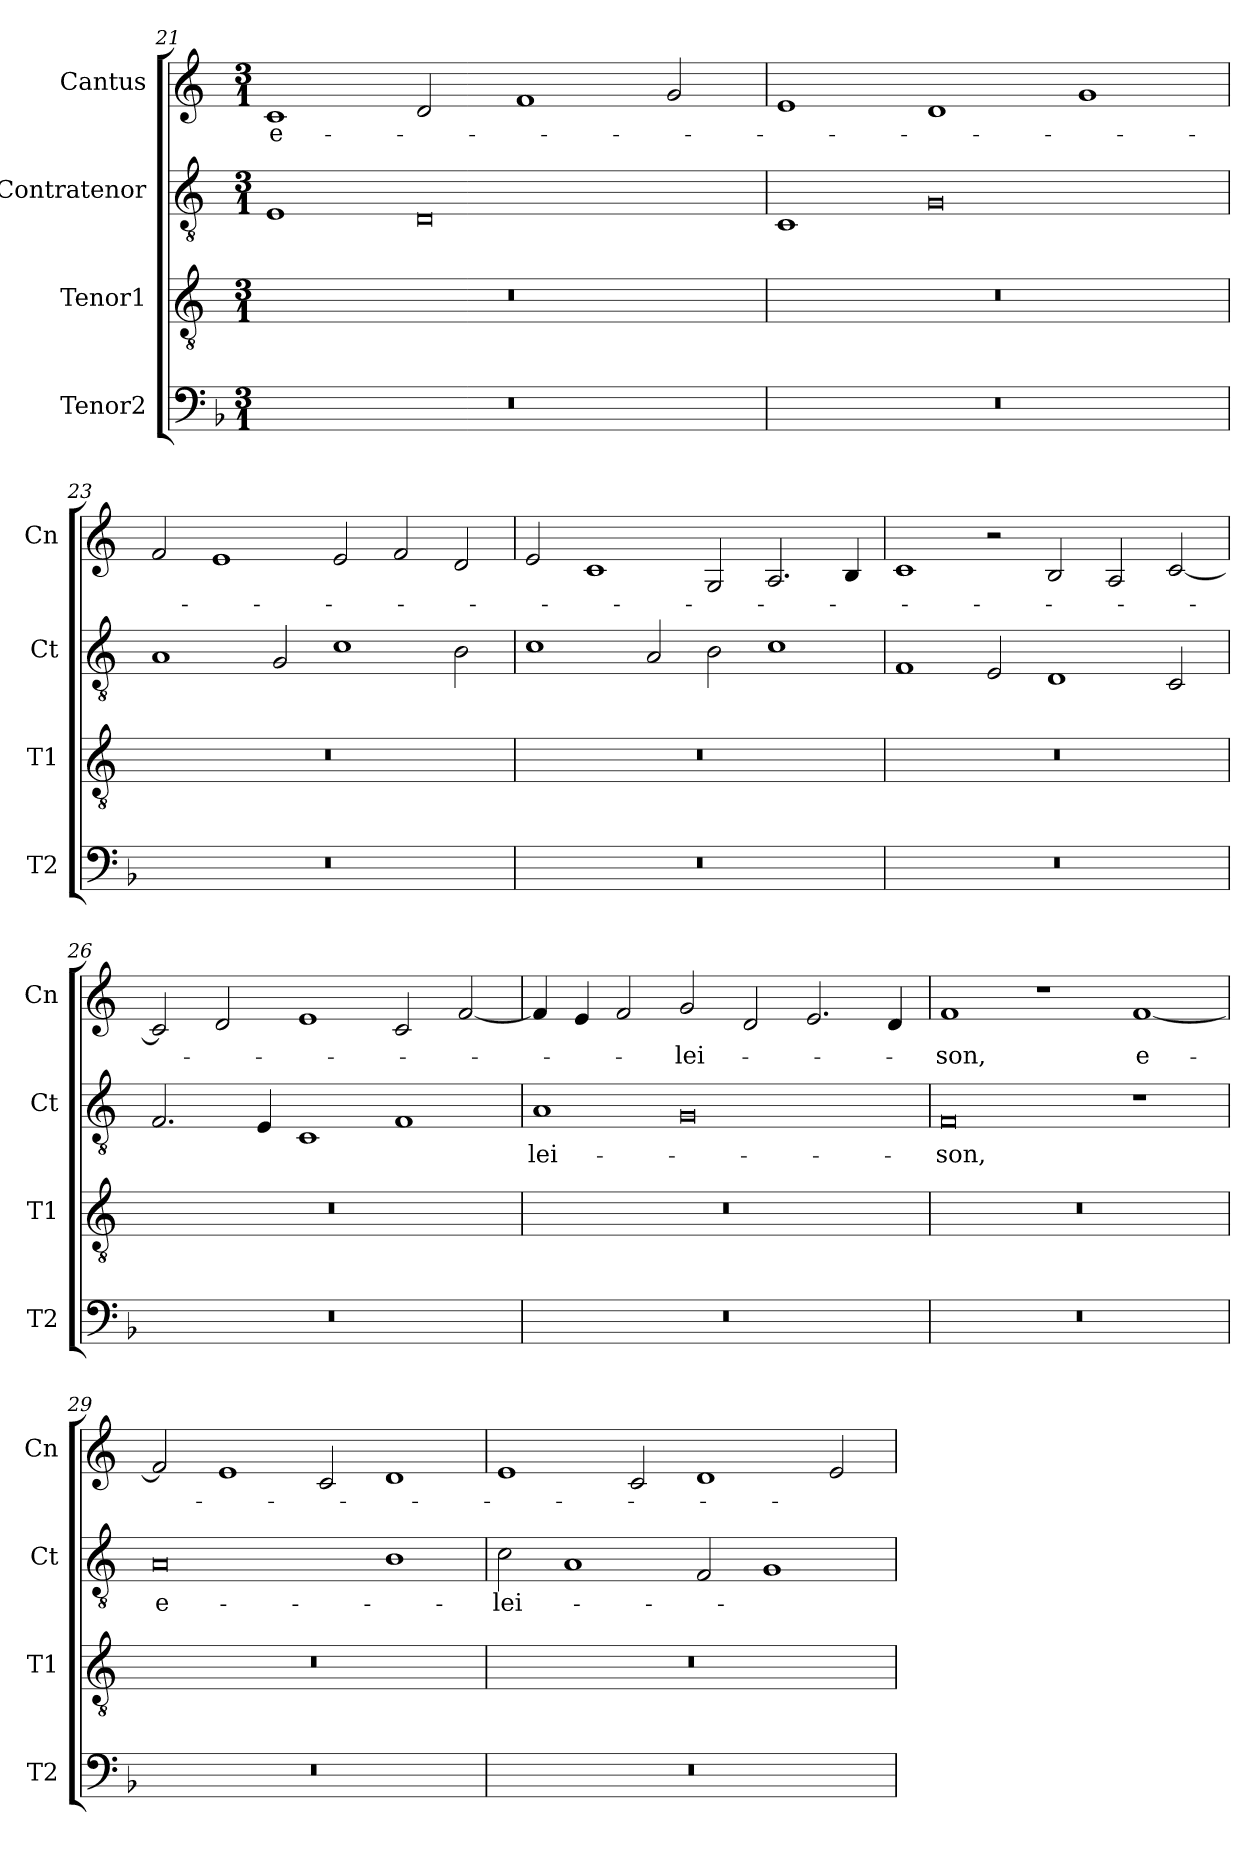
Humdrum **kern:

**kern	**kern	**kern	**text	**kern	**text
*part4	*part3	*part2	*part2	*part1	*part1
*staff4	*staff3	*staff2	*staff2	*staff1	*staff1
*I"Tenor2	*I"Tenor1	*I"Contratenor	*	*I"Cantus	*
*I'T2	*I'T1	*I'Ct	*	*I'Cn	*
*clefF4	*clefGv2	*clefGv2	*	*clefG2	*
*k[b-]	*k[]	*k[]	*	*k[]	*
*M3/1	*M3/1	*M3/1	*	*M3/1	*
=21	=21	=21	=21	=21	=21
0.r	0.r	1E	.	1c	e-
.	.	0D	.	2d/	.
.	.	.	.	1f	.
.	.	.	.	2g/	.
=22	=22	=22	=22	=22	=22
0.r	0.r	1C	.	1e	.
.	.	0G	.	1d	.
.	.	.	.	1g	.
=23	=23	=23	=23	=23	=23
0.r	0.r	1A	.	2f/	.
.	.	.	.	1e	.
.	.	2G/	.	.	.
.	.	1c	.	2e/	.
.	.	.	.	2f/	.
.	.	2B\	.	2d/	.
=24	=24	=24	=24	=24	=24
0.r	0.r	1c	.	2e/	.
.	.	.	.	1c	.
.	.	2A/	.	.	.
.	.	2B\	.	2G/	.
.	.	1c	.	2.A/	.
.	.	.	.	4B/	.
=25	=25	=25	=25	=25	=25
0.r	0.r	1F	.	1c	.
.	.	2E/	.	2r	.
.	.	1D	.	2B/	.
.	.	.	.	2A/	.
.	.	2C/	.	[2c/	.
=26	=26	=26	=26	=26	=26
0.r	0.r	2.F/	.	2c/]	.
.	.	.	.	2d/	.
.	.	4E/	.	.	.
.	.	1C	.	1e	.
.	.	1F	.	2c/	.
.	.	.	.	[2f/	.
=27	=27	=27	=27	=27	=27
0.r	0.r	1A	-lei-	4f/]	.
.	.	.	.	4e/	.
.	.	.	.	2f/	.
.	.	0G	.	2g/	-lei-
.	.	.	.	2d/	.
.	.	.	.	2.e/	.
.	.	.	.	4d/	.
=28	=28	=28	=28	=28	=28
0.r	0.r	0F	-son,	1f	-son,
.	.	.	.	1r	.
.	.	1r	.	[1f	e-
=29	=29	=29	=29	=29	=29
0.r	0.r	0A	e-	2f/]	.
.	.	.	.	1e	.
.	.	.	.	2c/	.
.	.	1B	.	1d	.
=30	=30	=30	=30	=30	=30
0.r	0.r	2c\	-lei-	1e	.
.	.	1A	.	.	.
.	.	.	.	2c/	.
.	.	2F/	.	1d	.
.	.	1G	.	.	.
.	.	.	.	2e/	.
=	=	=	=	=	=
*-	*-	*-	*-	*-	*-
